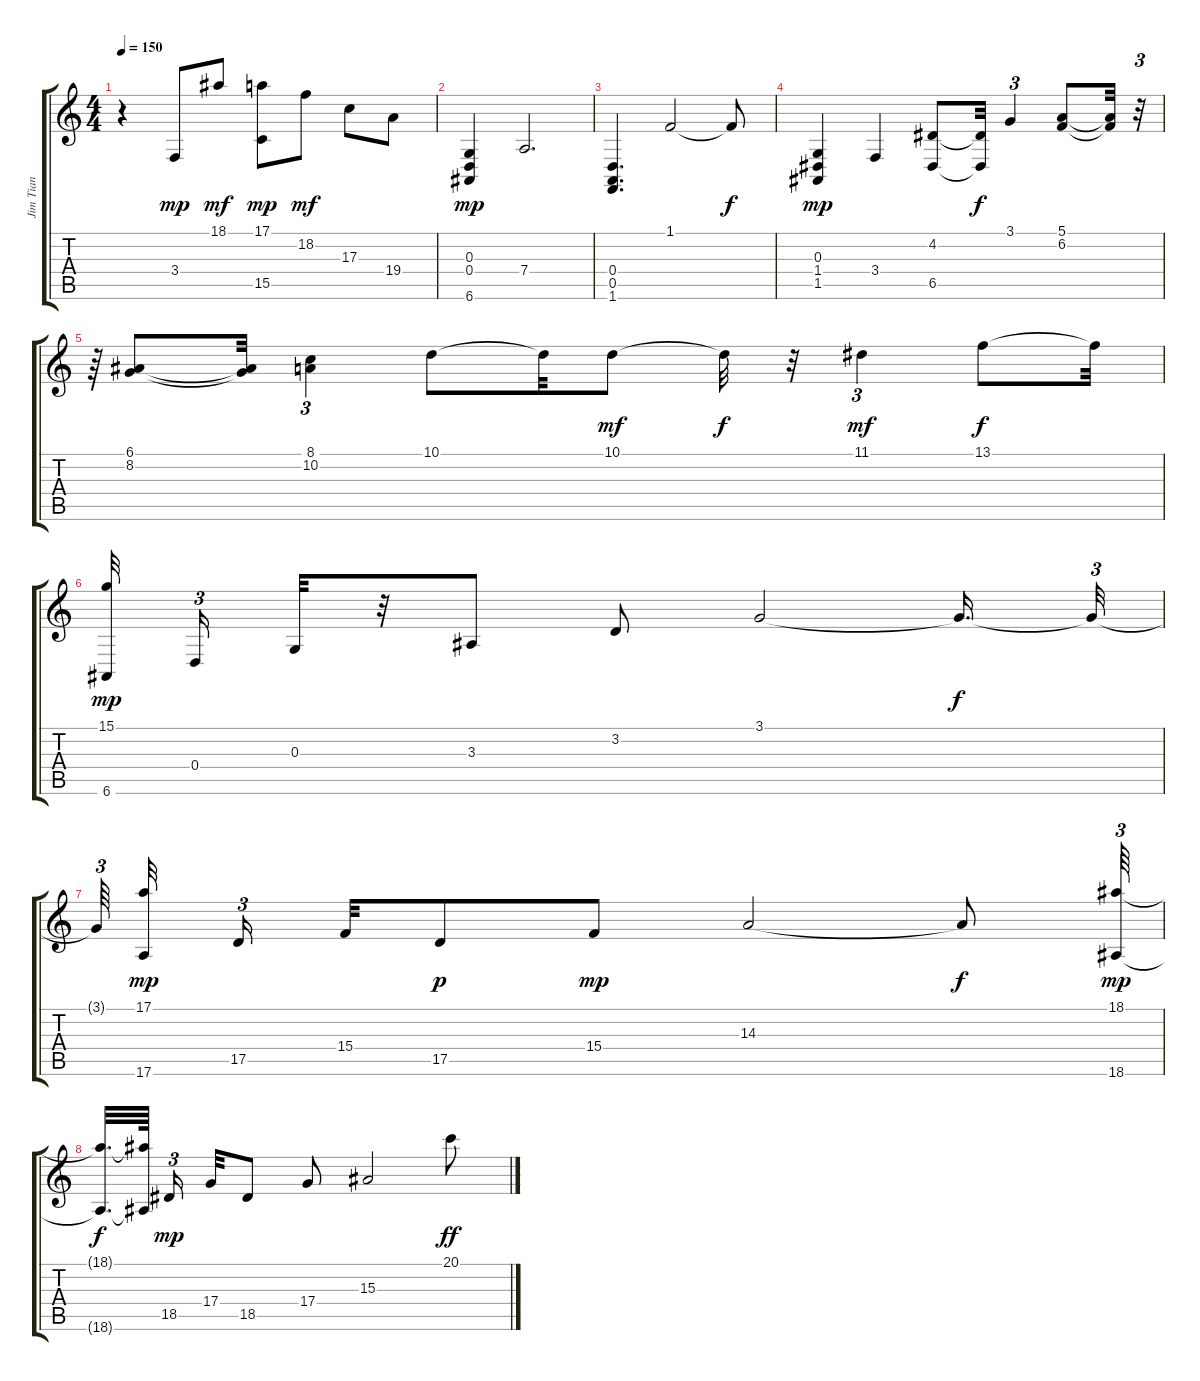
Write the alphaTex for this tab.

\track ("Jim Tian  " "Jim Tian  ") {instrument acousticgrandpiano}
\staff {score tabs}
\tuning (E4 B3 G3 D3 A2 E2) {hide}
\ts (4 4)
\tempo 150
\clef g2
\ks c
r.4{dy f} 3.4.8{dy mp volume 13} 18.1.8{dy mf} (17.1 15.5).8{dy mp} 18.2.8{dy mf} 17.3.8 19.4.8 |
(0.3 0.4 6.6).4{dy mp} 7.4.2{d} |
(0.4 0.5 1.6).4{d} 1.1.2 1.1{t}.8{dy f} |
(0.3 1.4 1.5).4{dy mp} 3.4.4 (4.2 6.5).8 (4.2{t} 6.5{t}).32{dy f} 3.1.4{tu (3 2)} (5.1 6.2).8 (5.1{t} 6.2{t}).32 r.32{tu (3 2)} |
r.64{tu (3 2)} (6.1 8.2).8 (6.1{t} 8.2{t}).32 (8.1 10.2).4{tu (3 2)} 10.1.8 10.1{t}.32 10.1.8{dy mf} 10.1{t}.32{dy f} r.32 11.1.4{tu (3 2) dy mf} 13.1.8{dy f} 13.1{t}.32 |
(15.1 6.6).32{dy mp beam splitsecondary} 0.4.16{tu (3 2)} 0.3.32 r.32 3.3.8 3.2.8 3.1.2 3.1{t}.16{d dy f} 3.1{t}.32{tu (3 2)} |
3.1{t}.64{tu (3 2) beam splitsecondary} (17.1 17.6).32{dy mp volume 13 beam splitsecondary} 17.5.16{tu (3 2) beam splitsecondary} 15.4.32 17.5.8{dy p} 15.4.8{dy mp} 14.3.2 14.3{t}.8{dy f} (18.1 18.6).64{tu (3 2) dy mp} |
(18.1{t} 18.6{t}).32{d dy f} (18.1{t} 18.6{t}).64{beam splitsecondary} 18.5.16{tu (3 2) dy mp beam splitsecondary} 17.4.32 18.5.8 17.4.8 15.3.2 20.1.8{dy ff}
